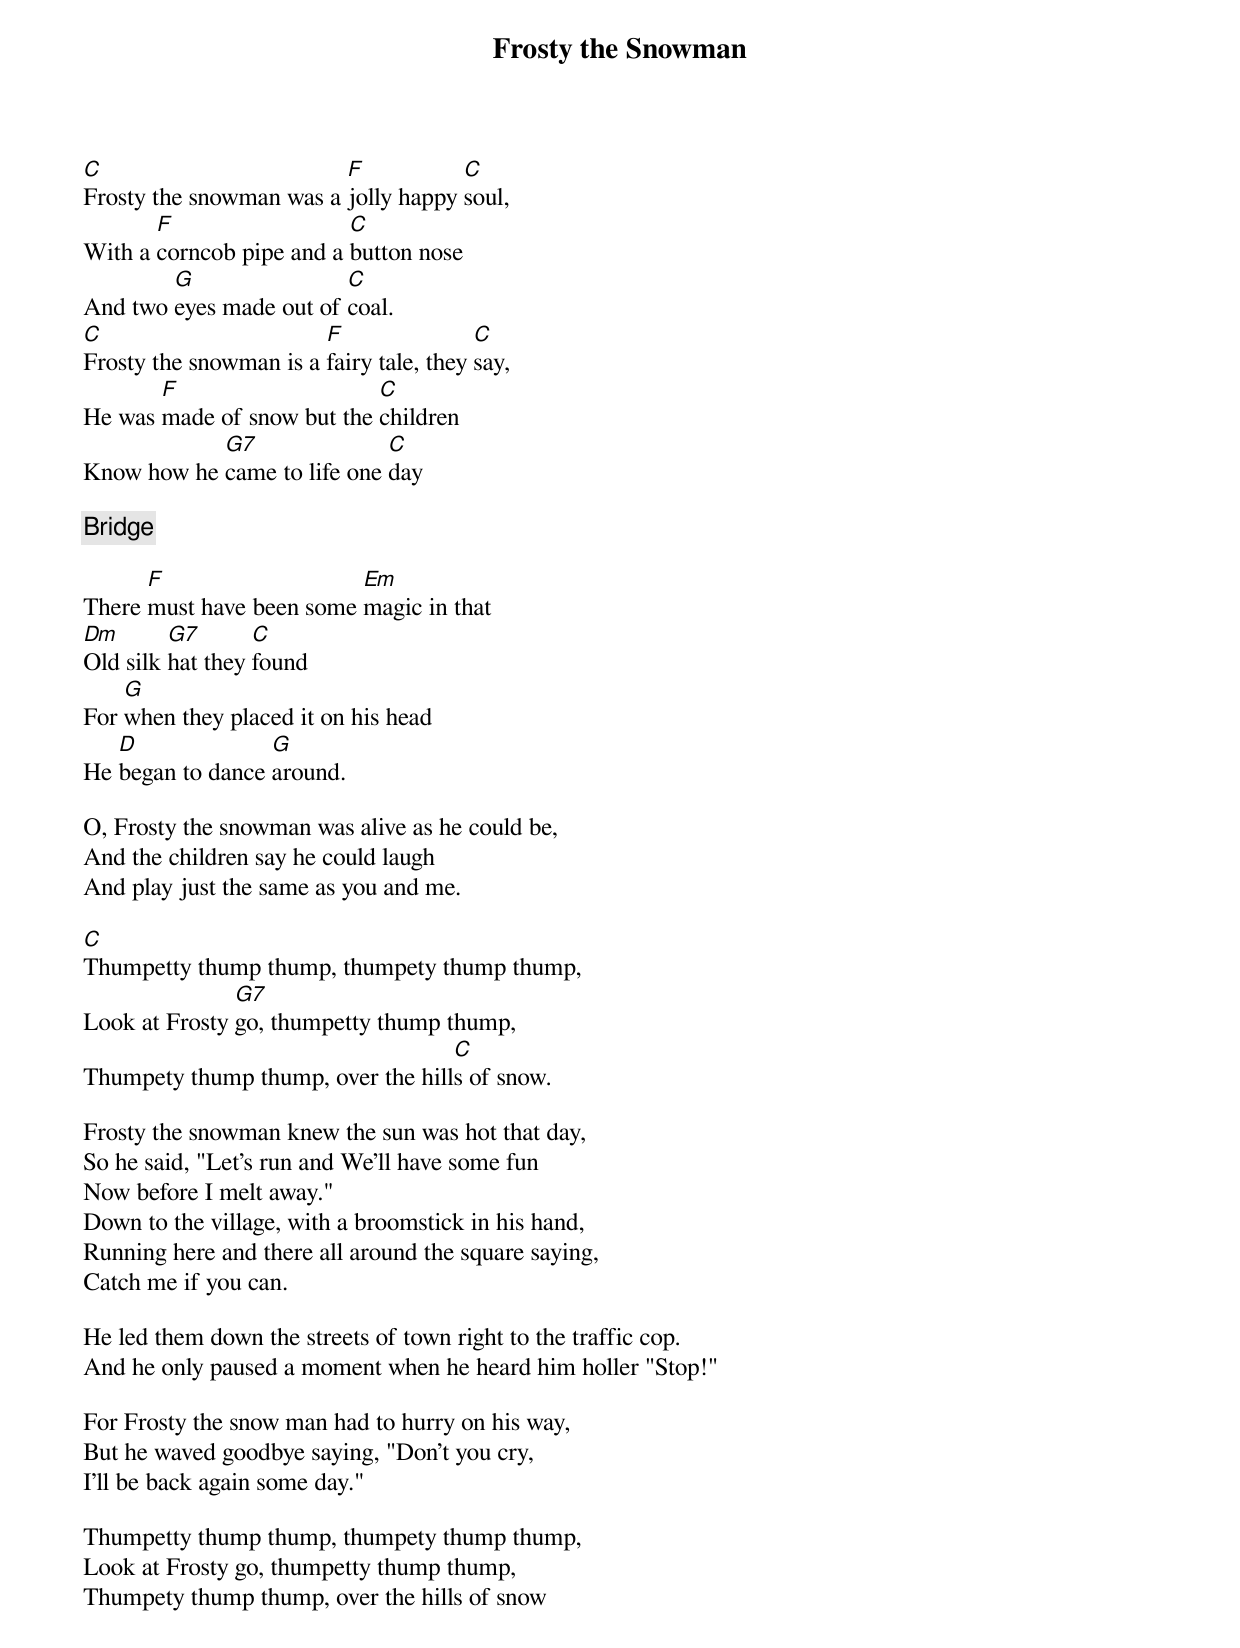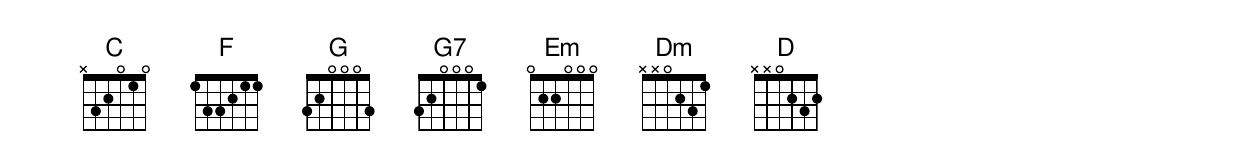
{t:Frosty the Snowman}
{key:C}

[C]Frosty the snowman was a [F]jolly happy [C]soul,
With a [F]corncob pipe and a [C]button nose
And two [G]eyes made out of [C]coal.
[C]Frosty the snowman is a [F]fairy tale, they [C]say,
He was [F]made of snow but the [C]children
Know how he [G7]came to life one [C]day

{c:Bridge}

There [F]must have been some [Em]magic in that
[Dm]Old silk [G7]hat they [C]found
For [G]when they placed it on his head
He [D]began to dance [G]around.

O, Frosty the snowman was alive as he could be,
And the children say he could laugh
And play just the same as you and me.

[C]Thumpetty thump thump, thumpety thump thump,
Look at Frosty [G7]go, thumpetty thump thump,
Thumpety thump thump, over the hill[C]s of snow.

Frosty the snowman knew the sun was hot that day,
So he said, "Let's run and We'll have some fun
Now before I melt away."
Down to the village, with a broomstick in his hand,
Running here and there all around the square saying,
Catch me if you can.

He led them down the streets of town right to the traffic cop.
And he only paused a moment when he heard him holler "Stop!"

For Frosty the snow man had to hurry on his way,
But he waved goodbye saying, "Don't you cry,
I'll be back again some day."

Thumpetty thump thump, thumpety thump thump,
Look at Frosty go, thumpetty thump thump,
Thumpety thump thump, over the hills of snow
